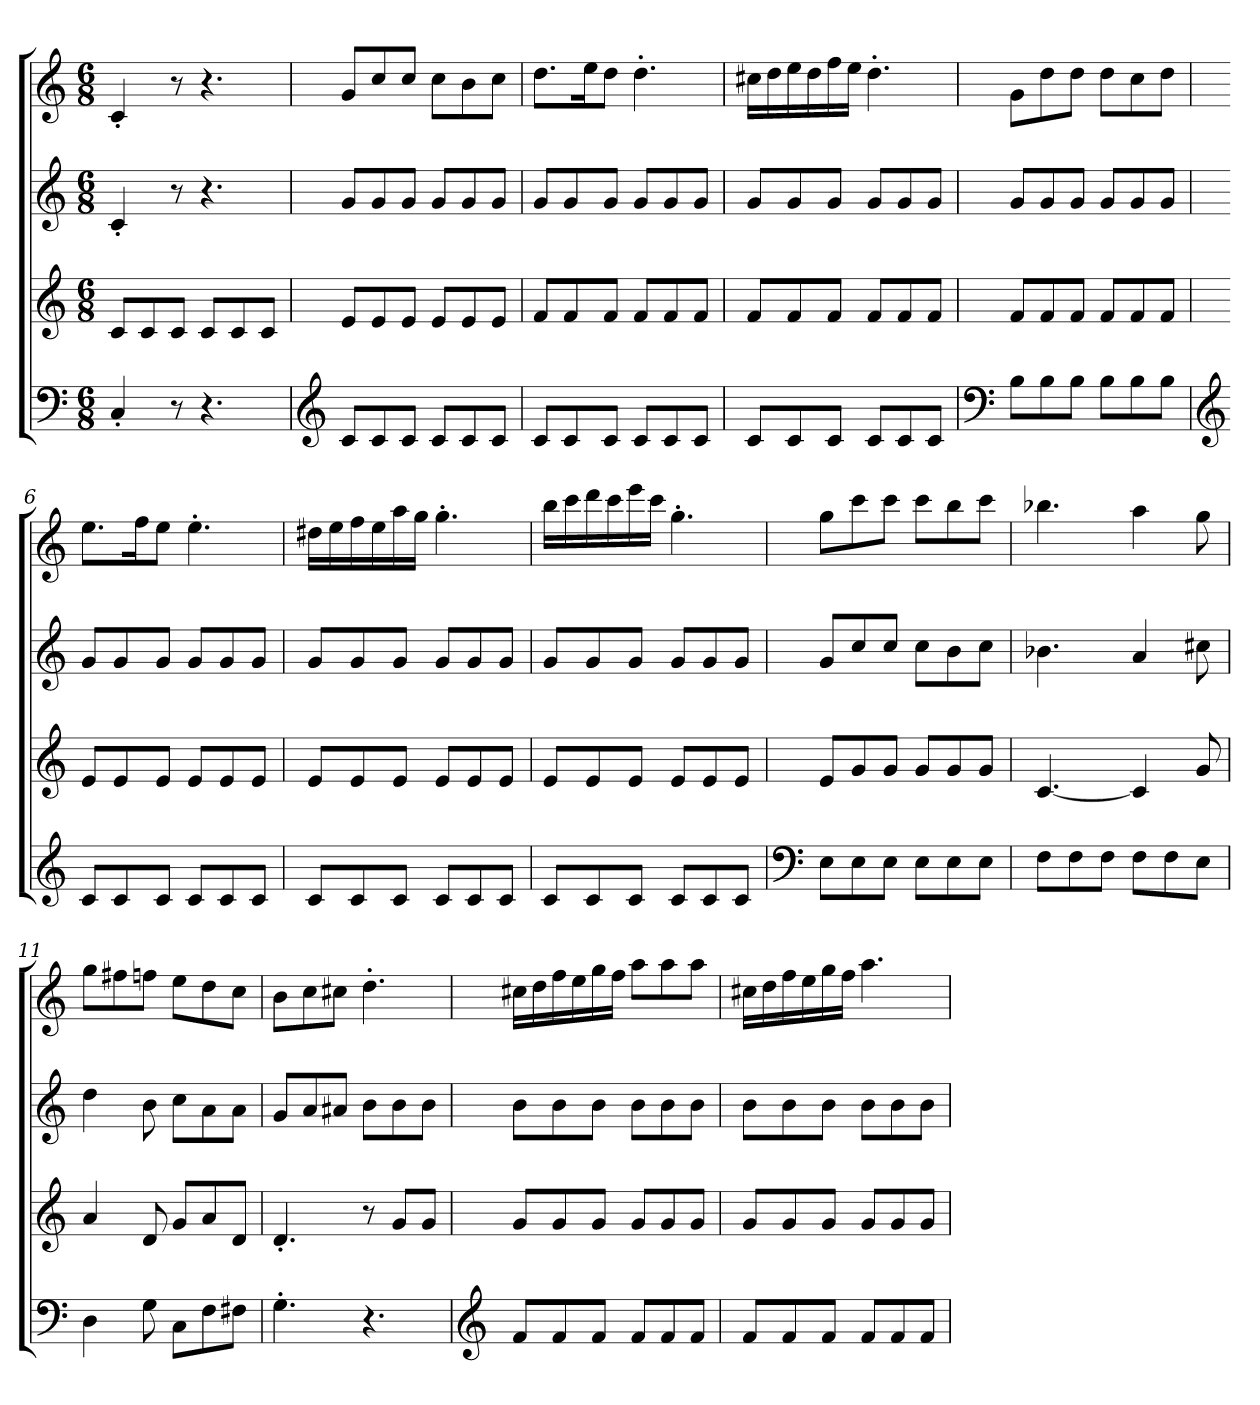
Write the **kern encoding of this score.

**kern	**kern	**kern	**kern
*part4	*part3	*part2	*part1
*staff4	*staff3	*staff2	*staff1
*clefF4	*clefG2	*clefG2	*clefG2
*k[]	*k[]	*k[]	*k[]
*C:	*C:	*C:	*C:
*M6/8	*M6/8	*M6/8	*M6/8
*MM100	*MM100	*MM100	*MM100
=1	=1	=1	=1
4C'/	8c/L	4c'/	4c'/
.	8c/	.	.
8r	8c/J	8r	8r
4.r	8c/L	4.r	4.r
.	8c/	.	.
.	8c/J	.	.
=2	=2	=2	=2
*clefG2	*	*	*
8c/L	8e/L	8g/L	8g/L
8c/	8e/	8g/	8cc/
8c/J	8e/J	8g/J	8cc/J
8c/L	8e/L	8g/L	8cc\L
8c/	8e/	8g/	8b\
8c/J	8e/J	8g/J	8cc\J
=3	=3	=3	=3
8c/L	8f/L	8g/L	8.dd\L
8c/	8f/	8g/	.
.	.	.	16ee\K
8c/J	8f/J	8g/J	8dd\J
8c/L	8f/L	8g/L	4.dd'\
8c/	8f/	8g/	.
8c/J	8f/J	8g/J	.
=4	=4	=4	=4
8c/L	8f/L	8g/L	16cc#X\LL
.	.	.	16dd\
8c/	8f/	8g/	16ee\
.	.	.	16dd\
8c/J	8f/J	8g/J	16ff\
.	.	.	16ee\JJ
8c/L	8f/L	8g/L	4.dd'\
8c/	8f/	8g/	.
8c/J	8f/J	8g/J	.
=5	=5	=5	=5
*clefF4	*	*	*
8B\L	8f/L	8g/L	8g\L
8B\	8f/	8g/	8dd\
8B\J	8f/J	8g/J	8dd\J
8B\L	8f/L	8g/L	8dd\L
8B\	8f/	8g/	8cc\
8B\J	8f/J	8g/J	8dd\J
=6	=6	=6	=6
*clefG2	*	*	*
8c/L	8e/L	8g/L	8.ee\L
8c/	8e/	8g/	.
.	.	.	16ff\K
8c/J	8e/J	8g/J	8ee\J
8c/L	8e/L	8g/L	4.ee'\
8c/	8e/	8g/	.
8c/J	8e/J	8g/J	.
=7	=7	=7	=7
8c/L	8e/L	8g/L	16dd#X\LL
.	.	.	16ee\
8c/	8e/	8g/	16ff\
.	.	.	16ee\
8c/J	8e/J	8g/J	16aa\
.	.	.	16gg\JJ
8c/L	8e/L	8g/L	4.gg'\
8c/	8e/	8g/	.
8c/J	8e/J	8g/J	.
=8	=8	=8	=8
8c/L	8e/L	8g/L	16bb\LL
.	.	.	16ccc\
8c/	8e/	8g/	16ddd\
.	.	.	16ccc\
8c/J	8e/J	8g/J	16eee\
.	.	.	16ccc\JJ
8c/L	8e/L	8g/L	4.gg'\
8c/	8e/	8g/	.
8c/J	8e/J	8g/J	.
=9	=9	=9	=9
*clefF4	*	*	*
8E\L	8e/L	8g/L	8gg\L
8E\	8g/	8cc/	8ccc\
8E\J	8g/J	8cc/J	8ccc\J
8E\L	8g/L	8cc\L	8ccc\L
8E\	8g/	8b\	8bb\
8E\J	8g/J	8cc\J	8ccc\J
=10	=10	=10	=10
8F\L	[4.c/	4.b-X\	4.bb-X\
8F\	.	.	.
8F\J	.	.	.
8F\L	4c/]	4a/	4aa\
8F\	.	.	.
8E\J	8g/	8cc#X\	8gg\
=11	=11	=11	=11
4D\	4a/	4dd\	8gg\L
.	.	.	8ff#X\
8G\	8d/	8b\	8ffn\J
8C\L	8g/L	8cc\L	8ee\L
8F\	8a/	8a\	8dd\
8F#X\J	8d/J	8a\J	8cc\J
=12	=12	=12	=12
4.G'\	4.d'/	8g/L	8b\L
.	.	8a/	8cc\
.	.	8a#X/J	8cc#X\J
4.r	8r	8b\L	4.dd'\
.	8g/L	8b\	.
.	8g/J	8b\J	.
=13	=13	=13	=13
*clefG2	*	*	*
8f/L	8g/L	8b\L	16cc#X\LL
.	.	.	16dd\
8f/	8g/	8b\	16ff\
.	.	.	16ee\
8f/J	8g/J	8b\J	16gg\
.	.	.	16ff\JJ
8f/L	8g/L	8b\L	8aa\L
8f/	8g/	8b\	8aa\
8f/J	8g/J	8b\J	8aa\J
=14	=14	=14	=14
8f/L	8g/L	8b\L	16cc#X\LL
.	.	.	16dd\
8f/	8g/	8b\	16ff\
.	.	.	16ee\
8f/J	8g/J	8b\J	16gg\
.	.	.	16ff\JJ
8f/L	8g/L	8b\L	4.aa\
8f/	8g/	8b\	.
8f/J	8g/J	8b\J	.
=	=	=	=
*-	*-	*-	*-
